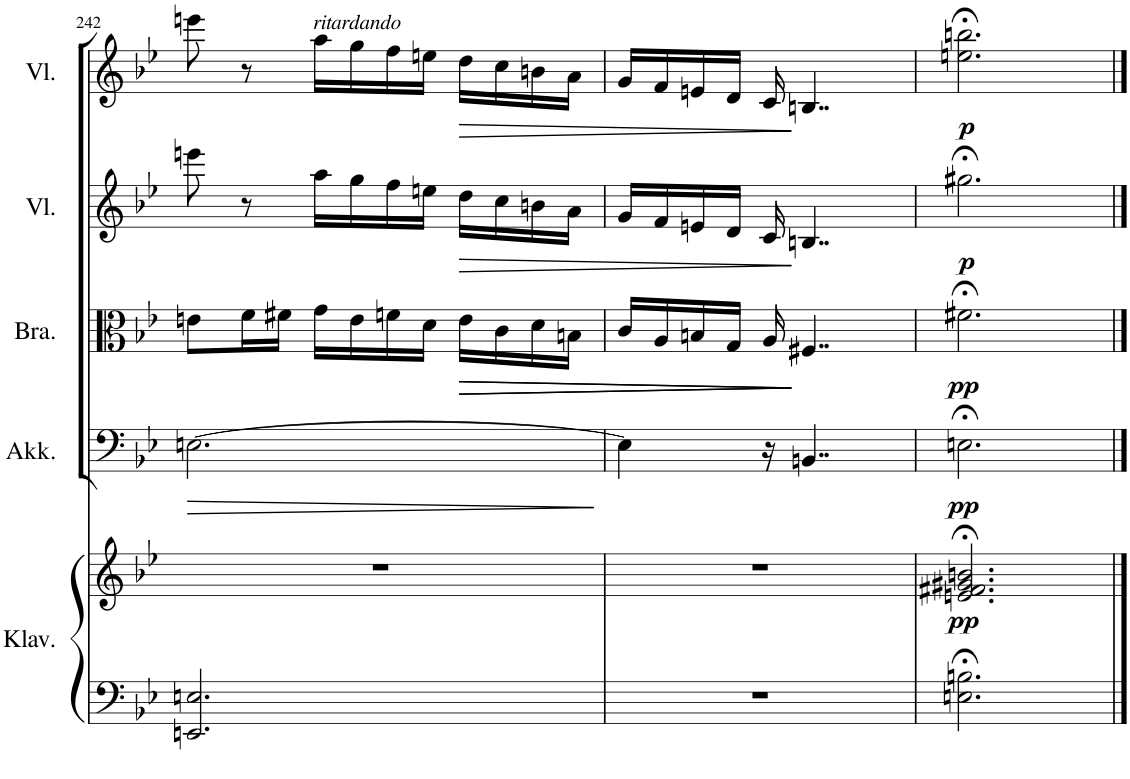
**kern	**kern	**dynam	**kern	**dynam	**kern	**dynam	**kern	**dynam	**kern	**dynam
*part5	*part5	*part5	*part4	*part4	*part3	*part3	*part2	*part2	*part1	*part1
*staff6	*staff5	*staff5/6	*staff4	*staff4	*staff3	*staff3	*staff2	*staff2	*staff1	*staff1
*I"Klavier	*	*	*I"Akkordeon	*	*I"Bratsche	*	*I"Violine	*	*I"Violine	*
*I'Klav.	*	*	*I'Akk.	*	*I'Bra.	*	*I'Vl.	*	*I'Vl.	*
!!LO:PB:g=z
*clefF4	*clefG2	*	*clefF4	*	*clefC3	*	*clefG2	*	*clefG2	*
*k[b-e-]	*k[b-e-]	*	*k[b-e-]	*	*k[b-e-]	*	*k[b-e-]	*	*k[b-e-]	*
*M3/4	*M3/4	*	*M3/4	*	*M3/4	*	*M3/4	*	*M3/4	*
=242	=242	=242	=242	=242	=242	=242	=242	=242	=242	=242
!	!	!	!	!LO:HP:b	!	!	!	!	!	!
2.EEn/ 2.En/	2.r	.	[2.En\	>	8en\L	.	8eeen\	.	8eeen\	.
.	.	.	.	.	16f\L	.	8r	.	8r	.
.	.	.	.	.	16f#X\JJ	.	.	.	.	.
!	!	!	!	!	!	!	!	!	!LO:TX:a:i:t=ritardando	!
.	.	.	.	.	16g\LL	.	16aa\LL	.	16aa\LL	.
.	.	.	.	.	16e\	.	16gg\	.	16gg\	.
.	.	.	.	.	16fn\	.	16ff\	.	16ff\	.
.	.	.	.	.	16d\JJ	.	16een\JJ	.	16een\JJ	.
!	!	!	!	!	!	!LO:HP:b	!	!LO:HP:b	!	!LO:HP:b
.	.	.	.	.	16e\LL	>	16dd\LL	>	16dd\LL	>
!	!	!	!	!	!	!LO:HP:b	!	!	!	!
.	.	.	.	.	16c\	>	16cc\	.	16cc\	.
.	.	.	.	.	16d\	.	16bn\	.	16bn\	.
.	.	.	.	.	16Bn\JJ	.	16a\JJ	.	16a\JJ	.
.	.	.	.	]	.	.	.	.	.	.
=243	=243	=243	=243	=243	=243	=243	=243	=243	=243	=243
2.r	2.r	.	4E\]	.	16c/LL	.	16g/LL	.	16g/LL	.
.	.	.	.	.	16A/	.	16f/	.	16f/	.
.	.	.	.	.	16Bn/	.	16en/	.	16en/	.
.	.	.	.	.	16G/JJ	.	16d/JJ	.	16d/JJ	.
.	.	.	16r	.	16A/	.	16c/	.	16c/	.
.	.	.	4..BBn/	.	4..F#X/	] ]	4..Bn/	]	4..Bn/	]
=244	=244	=244	=244	=244	=244	=244	=244	=244	=244	=244
!	!	!LO:DY:b	!	!LO:DY:b	!	!LO:DY:b	!	!LO:DY:b	!	!LO:DY:b
2.En\;< 2.Bn\;<	2.en/;< 2.f#X/;< 2.g#X/;< 2.bn/;<	pp	2.En;<\	pp	2.f#X;<\	pp	2.gg#X;<\	p	2.een\;< 2.bbn\;<	p
==	==	==	==	==	==	==	==	==	==	==
*-	*-	*-	*-	*-	*-	*-	*-	*-	*-	*-
